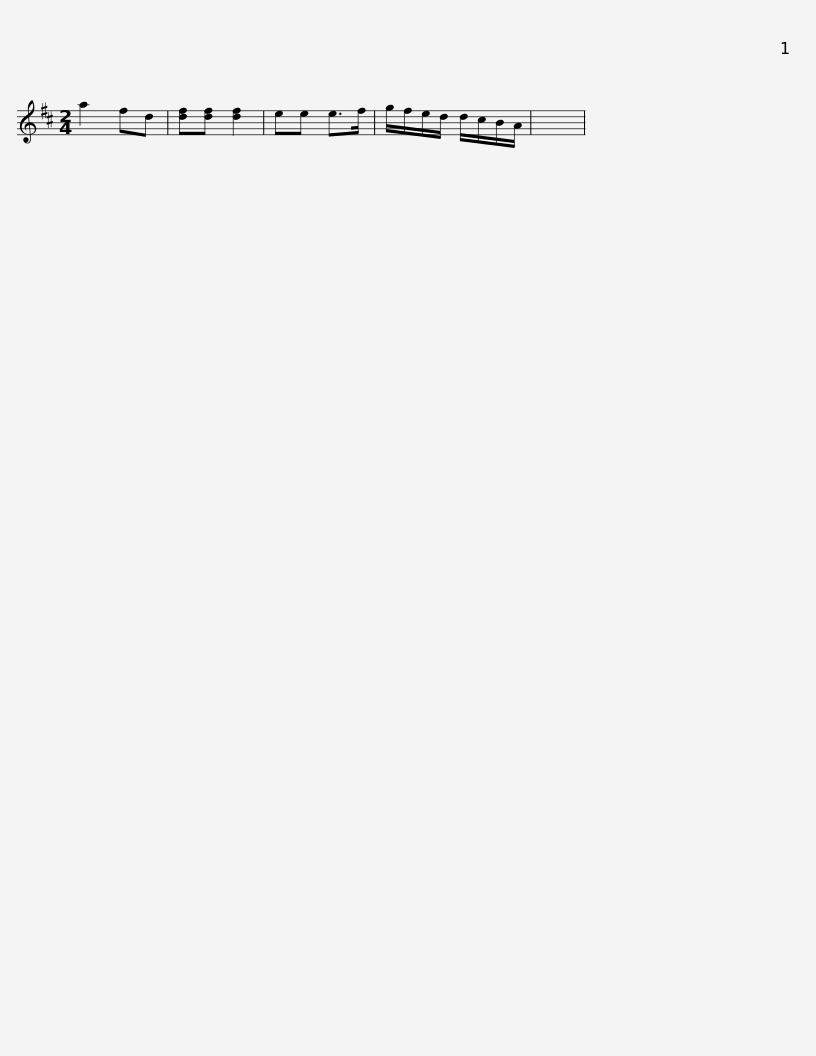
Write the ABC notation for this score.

X:1
L:1/8
M:2/4
I:linebreak $
K:D
V:1 treble
V:1
 a2 fd | [df][df] [df]2 | ee e>f | g/f/e/d/ d/c/B/A/ | x4 | %5
